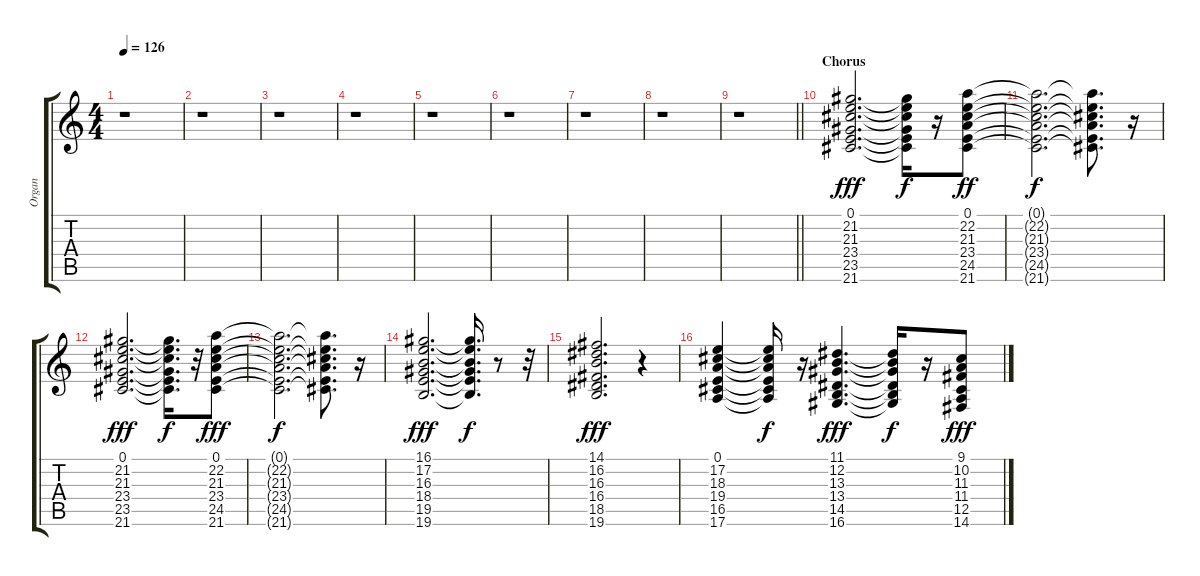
\track ("Organ" "Organ") {instrument drawbarorgan}
\staff {score tabs}
\tuning (E4 B3 G3 D3 A2 E2) {hide}
\ts (4 4)
\tempo 126
\clef g2
\ks c
r.1{dy f} |
r.1 |
r.1 |
r.1 |
r.1 |
r.1 |
r.1 |
r.1 |
\barLineRight lightlight
r.1 |
\section ("" "Chorus")
(0.1 21.2 21.3 23.4 23.5 21.6).2{d dy fff} (0.1{t} 21.2{t} 21.3{t} 23.4{t} 23.5{t} 21.6{t}).16{dy f} r.16 (0.1 22.2 21.3 23.4 24.5 21.6).8{dy ff} |
(0.1{t} 22.2{t} 21.3{t} 23.4{t} 24.5{t} 21.6{t}).2{d dy f} (0.1{t} 22.2{t} 21.3{t} 23.4{t} 24.5{t} 21.6{t}).8{d} r.16 |
(0.1 21.2 21.3 23.4 23.5 21.6).2{d dy fff} (0.1{t} 21.2{t} 21.3{t} 23.4{t} 23.5{t} 21.6{t}).16{d dy f} r.32 (0.1 22.2 21.3 23.4 24.5 21.6).8{dy fff} |
(0.1{t} 22.2{t} 21.3{t} 23.4{t} 24.5{t} 21.6{t}).2{d dy f} (0.1{t} 22.2{t} 21.3{t} 23.4{t} 24.5{t} 21.6{t}).8{d} r.16 |
(16.1 17.2 16.3 18.4 19.5 19.6).2{d dy fff} (16.1{t} 17.2{t} 16.3{t} 18.4{t} 19.5{t} 19.6{t}).16{d dy f} r.8 r.32 |
(14.1 16.2 16.3 16.4 18.5 19.6).2{d dy fff} r.4 |
(0.1 17.2 18.3 19.4 16.5 17.6).4 (0.1{t} 17.2{t} 18.3{t} 19.4{t} 16.5{t} 17.6{t}).16{dy f} r.16 (11.1 12.2 13.3 13.4 14.5 16.6).4{d dy fff} (11.1{t} 12.2{t} 13.3{t} 13.4{t} 14.5{t} 16.6{t}).16{dy f} r.16 (9.1 10.2 11.3 11.4 12.5 14.6).8{dy fff}
